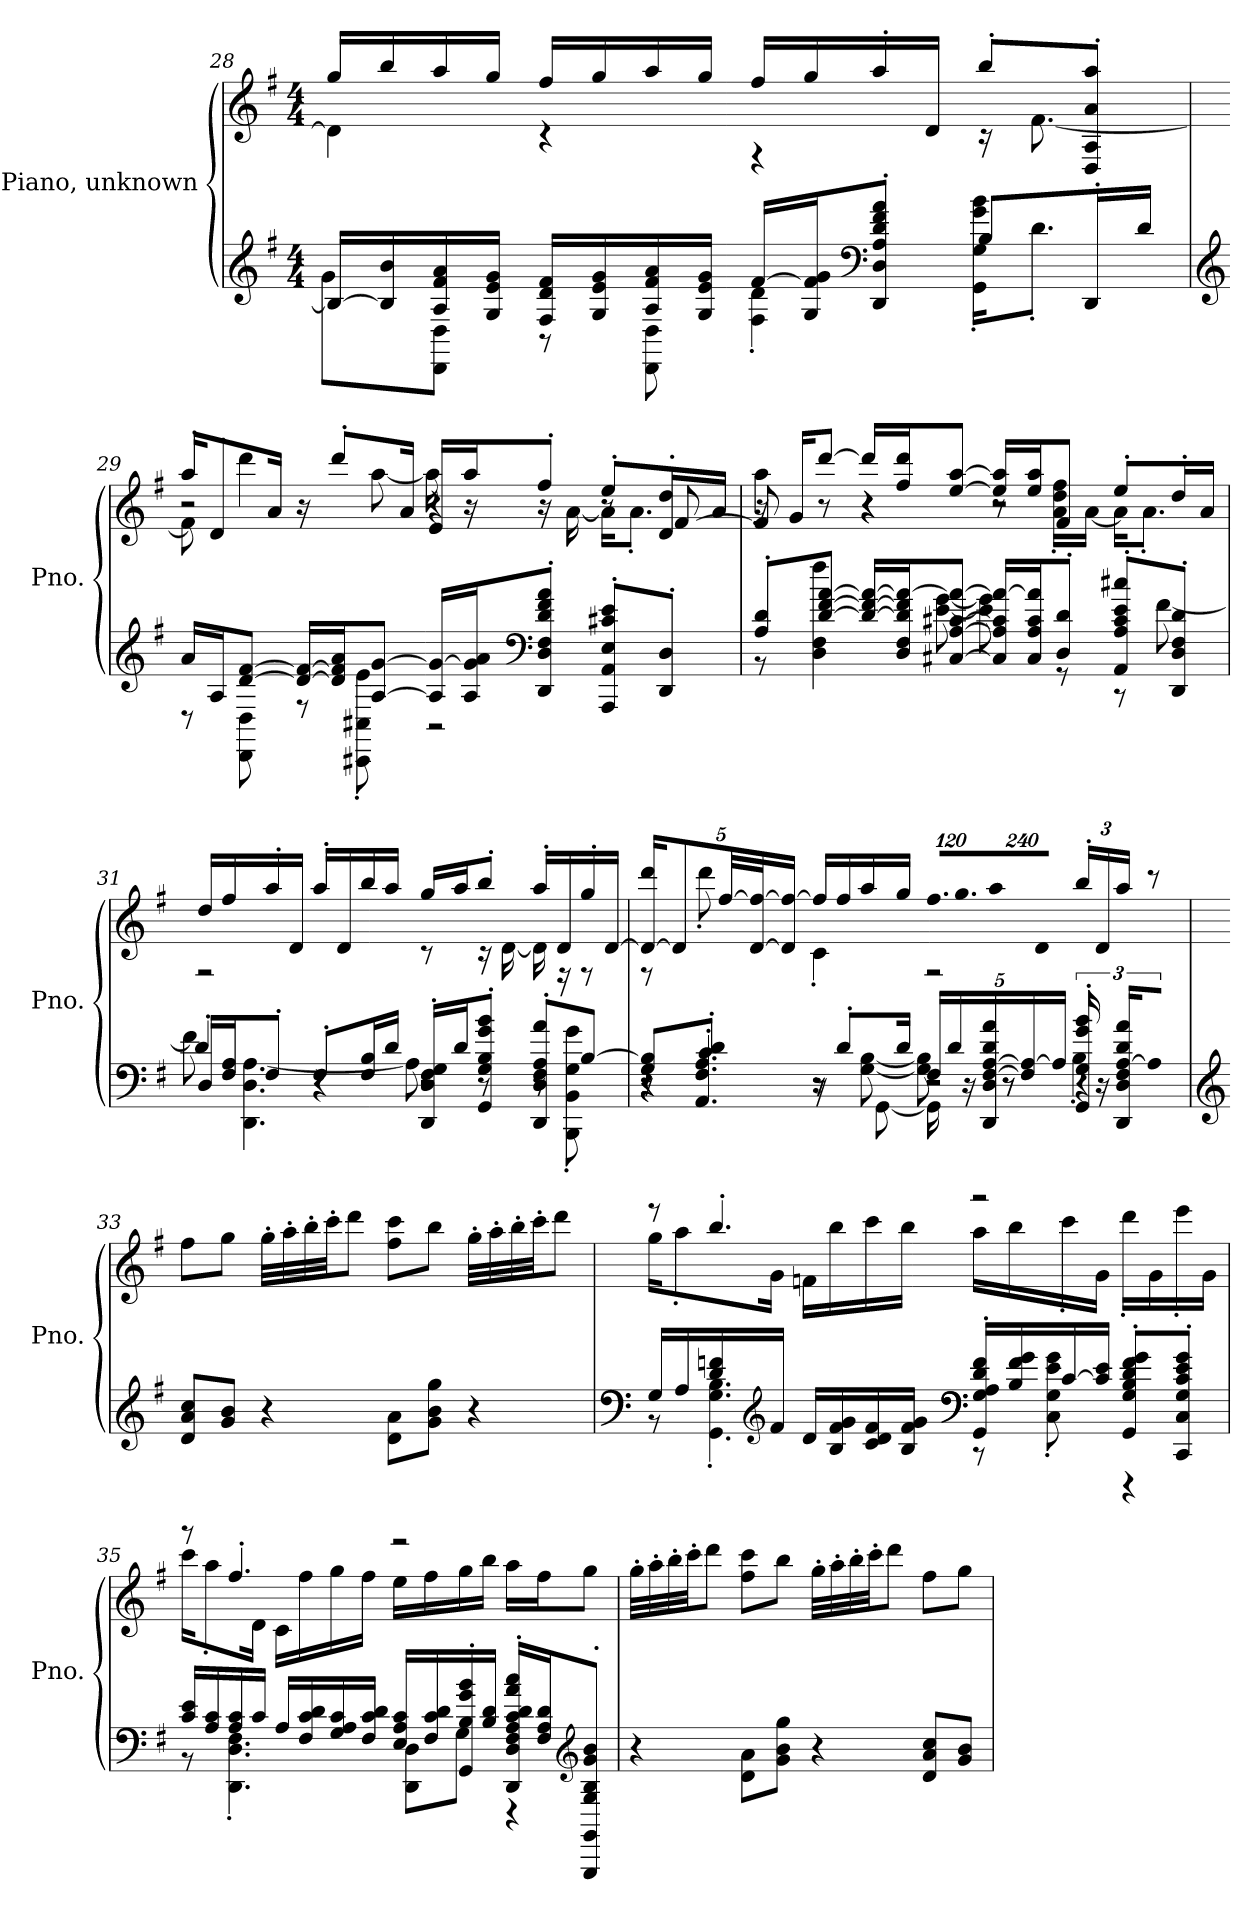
**kern	**kern
*part1	*part1
*staff2	*staff1
*I"Piano, unknown	*
*I'Pno.	*
!!LO:LB:g=z
*clefG2	*clefG2
*k[f#]	*k[f#]
*M4/4	*M4/4
=28	=28
*^	*^
16B/LL_	8g\L	16gg/LL	4d\]
16B/] 16b/	.	16bb/	.
16A/ 16f#/ 16a/	8DD\ 8D\J	16aa/	.
16G/ 16e/ 16g/JJ	.	16gg/JJ	.
16F#/ 16d/ 16f#/LL	8r	16ff#/LL	4r
16G/ 16e/ 16g/	.	16gg/	.
16A/ 16f#/ 16a/	8DD\ 8D\	16aa/	.
16G/ 16e/ 16g/JJ	.	16gg/JJ	.
[16f#/LL	4F#\' 4d\'	16ff#/LL	4r
16G/ 16f#/] 16g/J	.	16gg/	.
*clefF4	*	*	*
8DD/' 8D/' 8A/' 8d/' 8f#/' 8a/'J	.	16aa'/	.
.	.	16d/JJ	.
8B/L	16GG\' 16G\' 16g\' 16b\'KL	8bb'/L	16r
.	8.d'\J	.	[8.f#\
16DD'/L	.	8D/' 8A/' 8a/' 8aa/'J	.
16d/JJ	.	.	.
*	*	*v	*v
!!LO:PB:g=z
=29	=29	=29
*clefG2	*	*
*	*	*^
*	*	*	*^
16a/LL	8r	16aa'/KL	8f#\]	2r
16A/J	.	8d'/	.	.
[8d/ [8f#/J	8DD\ 8D\	.	4ddd\	.
.	.	16a/Jk	.	.
16d/_ 16f#/_LL	8r	16r	.	.
16d/] 16f#/] 16a/J	.	8ddd'/L	.	.
[8A/ [8g/J	8CC#X\' 8C#X\' 8e\'	.	[8aa\	.
.	.	16a/Jk	.	.
16A/] 16g/_LL	2r	16e/LL	16aa\]	4r
16A/ 16g/] 16a/J	.	16aa/J	16r	.
*clefF4	*	*	*	*
8DD/' 8D/' 8F#/' 8d/' 8f#/' 8a/'J	.	8ff#'/J	16r	.
.	.	.	[16a\	.
8AAA/' 8AA/' 8E/' 8c#X/' 8e/'L	.	8ee'/L	16a\KL]	8r
.	.	.	8.a'\J	.
8DD/' 8D/'J	.	16d/' 16dd/'L	.	[8f#/
.	.	16a/JJ	.	.
!!LO:LB:g=z	!!	!!
=30	=30	=30	=30	=30
8A/' 8d/'L	8r	16r	4aa'\	8f#/]
.	.	16g/KL	.	.
[8d/ [8f#/ [8a/J	4D\ 4F#\ 4ff#\	[8ddd/J	.	8r
16d/_ 16f#/_ 16a/_LL	.	16ddd/LL]	4r	4r
16D/ 16F#/ 16d/] 16f#/] 16a/_J	.	16ff#/ 16ddd/J	.	.
[8C#X/ [8A/ [8c#X/ 8a/_J	[8e\ [8g\	[8ee/ [8aa/J	.	.
16C#/] 16A/] 16c#/] 16a/_LL	8e\] 8g\]	16ee/] 16aa/]LL	8r	2r
16C#/ 16A/ 16c#/ 16a/]J	.	16ee/ 16aa/J	.	.
8D/' 8d/'J	8r	8f#/J	16a\' 16dd\' 16ff#\'LL	.
.	.	.	[16a\JJ	.
8AA/' 8A/' 8c#/' 8e/' 8cc#X/'L	8r	8ee'/L	16a\KL]	.
.	.	.	8.a'\J	.
8DD/' 8D/' 8F#/' 8d/'J	[8f#\	16dd'/L	.	.
.	.	16a/JJ	.	.
*	*	*	*v	*v
=31	=31	=31	=31
*	*^	*	*
16D/LL	8f#\]	4d'/	16dd/LL	2r
16F#/ 16A/J	.	.	16ff#/	.
8F#'/J	4.DD\ 4.D\ [4.A\	.	16aa'/	.
.	.	.	16d/JJ	.
8F#'/L	.	4r	16aa'/LL	.
.	.	.	16d/	.
16F#/ 16B/L	.	.	16bb/	.
16d/JJ	.	.	16aa/JJ	.
16DD/' 16D/' 16F#/' 16G/'LL	8A\]	2r	16gg/LL	8r
16d/J	.	.	16aa/J	.
8GG/' 8G/' 8B/' 8g/' 8b/'J	8r	.	8bb'/J	16r
.	.	.	.	[16d\
8DD/' 8D/' 8F#/' 8A/' 8a/'L	8r	.	16aa'/LL	16d\]
.	.	.	16d/	16r
[8B/J	8BBB\' 8BB\' 8G\' 8g\'	.	16gg'/	8r
.	.	.	[16d/JJ	.
!!LO:LB:g=z	!!
=32	=32	=32	=32	=32
*	*	*^	*	*
*	*	*	*	*Xbrackettup	*
8G/ 8B/]L	4r	8r	4r	20d/_ 20ddd/KL	8r
.	.	.	.	10d/]	.
8c/' 8d/'J	.	4.AA/' 4.F#/' 4.A/'	.	.	8ddd'\
.	.	.	.	[40ff#/LL	.
.	.	.	.	[40d/ 40ff#/_J	.
.	.	.	.	20d/] 20ff#/_JJ	.
16r	8r	.	8r	16ff#/LL]	4c'\
8d'/L	.	.	.	16ff#/	.
.	[8G\ [8B\	.	[8GG\	16aa/	.
16d/Jk	.	.	.	16gg/JJ	.
*Xbrackettup	*	*	*	*	*
!	!	!	!	!LO:N:vis=32.	!
20F#/LL	8G\] 8B\]	2r	16GG\]	1920%103ff#/LLL	2r
20d/	.	.	.	.	.
!	!	!	!	!LO:N:vis=32.	!
.	.	.	.	1920%103gg/J	.
.	.	.	16r	.	.
20DD/ 20D/ [20F#/ [20A/ 20d/ 20a/	.	.	.	.	.
!	!	!	!	!LO:N:vis=16	!
.	.	.	.	1920%137aa/	.
.	8r	.	8r	.	.
20F#/] 20A/_	.	.	.	.	.
!	!	!	!	!LO:N:vis=16	!
.	.	.	.	1920%137d/JJ	.
20A/JJ]	.	.	.	.	.
*brackettup	*	*	*	*	*
24GG/' 24G/' 24g/' 24b/'	4B'\	.	4r	24bb'/LL	.
24r	.	.	.	24d/	.
24DD/ 24D/ 24F#/ [24A/ 24d/ 24a/KL	.	.	.	24aa/JJ	.
8A/J]	.	.	.	8r	.
*v	*v	*v	*v	*	*
*	*v	*v
!!LO:LB:g=z
=33	=33
*clefG2	*
8d/ 8a/ 8cc/L	8ff#\L
8g/ 8b/J	8gg\J
4r	32gg'\LLL
.	32aa'\
.	32bb'\
.	32ccc'\JJ
.	8ddd\J
8d\ 8a\L	8ff#\ 8ccc\L
8g\ 8b\ 8gg\J	8bb\J
4r	32gg'\LLL
.	32aa'\
.	32bb'\
.	32ccc'\JJ
.	8ddd\J
!!LO:LB:g=z
=34	=34
*clefF4	*
*^	*^
16G/LL	8r	8r	16gg\KL
16A/	.	.	8aa'\
16d/ 16fn/	4.GG\' 4.G\' 4.B\'	4.bb'/	.
*clefG2	*	*	*
16f/JJ	.	.	16g\Jk
16d/LL	.	.	16fn\LL
16B/ 16f/ 16g/	.	.	16bb\
16c/ 16d/ 16f/	.	.	16ccc\
16B/ 16f/ 16g/JJ	.	.	16bb\JJ
*clefF4	*	*	*
16GG/' 16G/' 16A/' 16d/' 16f/'LL	8r	2r	16aa\LL
16B/ 16f/ 16g/	.	.	16bb\
[16c/	8C\' 8G\' 8e\' 8g\'	.	16ccc'\
16c/] 16e/JJ	.	.	16g\JJ
8GG/' 8G/' 8B/' 8d/' 8f/' 8g/'L	4r	.	16ddd'\LL
.	.	.	16g\
8CC/' 8C/' 8G/' 8c/' 8e/' 8g/'J	.	.	16eee'\
.	.	.	16g\JJ
!!LO:LB:g=z	!!
=35	=35	=35	=35
16c/ 16e/LL	8r	8r	16ccc\KL
16A/ 16c/	.	.	8aa'\
16A/ 16c/	4.DD\' 4.D\' 4.F#\'	4.ff#'/	.
16c/JJ	.	.	16d\Jk
16A/LL	.	.	16c\LL
16F#/ 16c/ 16d/	.	.	16ff#\
16G/ 16A/ 16c/	.	.	16gg\
16F#/ 16c/ 16d/JJ	.	.	16ff#\JJ
16E/ 16A/ 16c/LL	8DD\ 8D\L	2r	16ee\LL
16F#/ 16c/ 16d/	.	.	16ff#\
16GG/' 16B/' 16g/' 16b/'	8G\J	.	16gg\
16B/ 16d/JJ	.	.	16bb\JJ
16DD/' 16D/' 16F#/' 16A/' 16c/' 16d/' 16a/' 16cc/'LL	4r	.	16aa\LL
16F#/ 16A/ 16d/J	.	.	16ff#\J
*clefG2	*	*	*
8GGG/' 8GG/' 8G/' 8B/' 8g/' 8b/'J	.	.	8gg\J
*v	*v	*	*
*	*v	*v
=36	=36
4r	32gg'\LLL
.	32aa'\
.	32bb'\
.	32ccc'\JJ
.	8ddd\J
8d\ 8a\L	8ff#\ 8ccc\L
8g\ 8b\ 8gg\J	8bb\J
4r	32gg'\LLL
.	32aa'\
.	32bb'\
.	32ccc'\JJ
.	8ddd\J
8d/ 8a/ 8cc/L	8ff#\L
8g/ 8b/J	8gg\J
=	=
*-	*-
